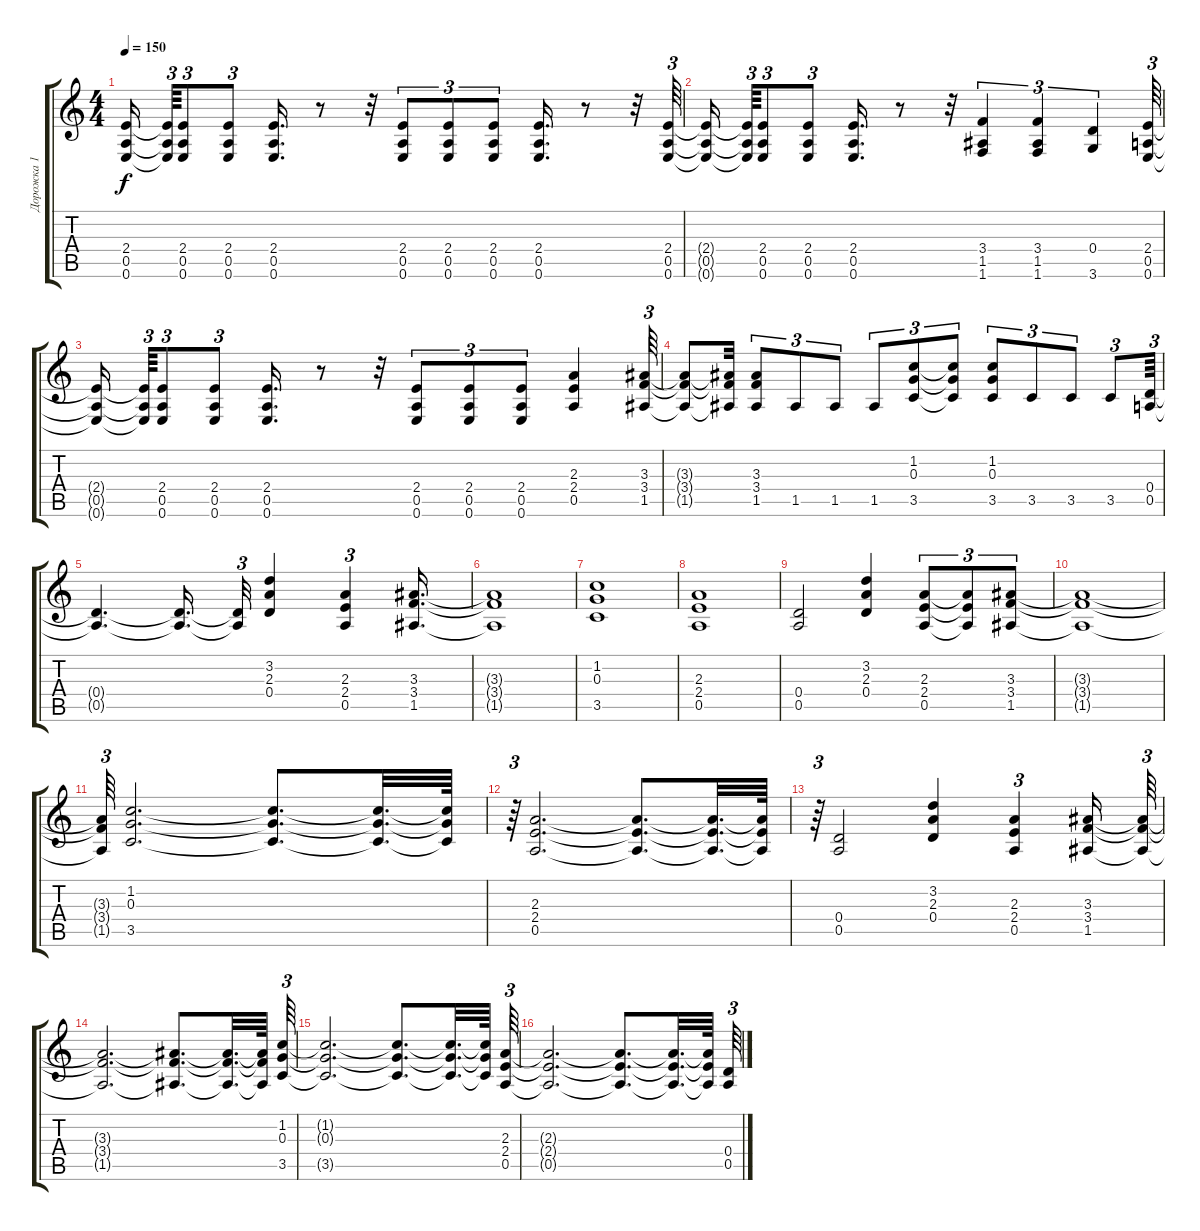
\track ("Дорожка 1" "Дорожка 1") {instrument overdrivenguitar}
\staff {score tabs}
\tuning (E4 B3 G3 D3 A2 E2) {hide}
\ts (4 4)
\tempo 150
\clef g2
\ks c
(2.4{t} 0.5{t} 0.6{t}).16{dy f beam splitsecondary} (2.4{t} 0.5{t} 0.6{t}).64{tu (3 2)} (2.4 0.5 0.6).8{tu (3 2)} (2.4 0.5 0.6).8{tu (3 2)} (2.4 0.5 0.6).16{d} r.8 r.32 (2.4 0.5 0.6).8{tu (3 2)} (2.4 0.5 0.6).8{tu (3 2)} (2.4 0.5 0.6).8{tu (3 2)} (2.4 0.5 0.6).16{d} r.8 r.32 (2.4 0.5 0.6).64{tu (3 2)} |
(2.4{t} 0.5{t} 0.6{t}).16{beam splitsecondary} (2.4{t} 0.5{t} 0.6{t}).64{tu (3 2)} (2.4 0.5 0.6).8{tu (3 2)} (2.4 0.5 0.6).8{tu (3 2)} (2.4 0.5 0.6).16{d} r.8 r.32 (3.4 1.5 1.6).4{tu (3 2)} (3.4 1.5 1.6).4{tu (3 2)} (0.4 3.6).4{tu (3 2)} (2.4 0.5 0.6).64{tu (3 2)} |
(2.4{t} 0.5{t} 0.6{t}).16{beam splitsecondary} (2.4{t} 0.5{t} 0.6{t}).64{tu (3 2)} (2.4 0.5 0.6).8{tu (3 2)} (2.4 0.5 0.6).8{tu (3 2)} (2.4 0.5 0.6).16{d} r.8 r.32 (2.4 0.5 0.6).8{tu (3 2)} (2.4 0.5 0.6).8{tu (3 2)} (2.4 0.5 0.6).8{tu (3 2)} (2.3 2.4 0.5).4 (3.3 3.4 1.5).64{tu (3 2)} |
(3.3{t} 3.4{t} 1.5{t}).8 (3.3{t} 3.4{t} 1.5{t}).32 (3.3 3.4 1.5).8{tu (3 2)} 1.5.8{tu (3 2)} 1.5.8{tu (3 2)} 1.5.8{tu (3 2)} (1.2 0.3 3.5).8{tu (3 2)} (1.2{t} 0.3{t} 3.5{t}).8{tu (3 2)} (1.2 0.3 3.5).8{tu (3 2)} 3.5.8{tu (3 2)} 3.5.8{tu (3 2)} 3.5.8{tu (3 2)} (0.4 0.5).64{tu (3 2)} |
(0.4{t} 0.5{t}).4{d} (0.4{t} 0.5{t}).16{d} (0.4{t} 0.5{t}).32{tu (3 2)} (3.2 2.3 0.4).4 (2.3 2.4 0.5).4{tu (3 2)} (3.3 3.4 1.5).16{d} |
(3.3{t} 3.4{t} 1.5{t}).1 |
(1.2 0.3 3.5).1 |
(2.3 2.4 0.5).1 |
(0.4 0.5).2 (3.2 2.3 0.4).4 (2.3 2.4 0.5).8{tu (3 2)} (2.3{t} 2.4{t} 0.5{t}).8{tu (3 2)} (3.3 3.4 1.5).8{tu (3 2)} |
(3.3{t} 3.4{t} 1.5{t}).1 |
(3.3{t} 3.4{t} 1.5{t}).64{tu (3 2)} (1.2 0.3 3.5).2{d} (1.2{t} 0.3{t} 3.5{t}).8{d} (1.2{t} 0.3{t} 3.5{t}).32{d} (1.2{t} 0.3{t} 3.5{t}).64 |
r.64{tu (3 2)} (2.3 2.4 0.5).2{d} (2.3{t} 2.4{t} 0.5{t}).8{d} (2.3{t} 2.4{t} 0.5{t}).32{d} (2.3{t} 2.4{t} 0.5{t}).64 |
r.64{tu (3 2)} (0.4 0.5).2 (3.2 2.3 0.4).4 (2.3 2.4 0.5).4{tu (3 2)} (3.3 3.4 1.5).16 (3.3{t} 3.4{t} 1.5{t}).64{tu (3 2)} |
(3.3{t} 3.4{t} 1.5{t}).2{d} (3.3{t} 3.4{t} 1.5{t}).8{d} (3.3{t} 3.4{t} 1.5{t}).32{d} (3.3{t} 3.4{t} 1.5{t}).64 (1.2 0.3 3.5).64{tu (3 2)} |
(1.2{t} 0.3{t} 3.5{t}).2{d} (1.2{t} 0.3{t} 3.5{t}).8{d} (1.2{t} 0.3{t} 3.5{t}).32{d} (1.2{t} 0.3{t} 3.5{t}).64 (2.3 2.4 0.5).64{tu (3 2)} |
(2.3{t} 2.4{t} 0.5{t}).2{d} (2.3{t} 2.4{t} 0.5{t}).8{d} (2.3{t} 2.4{t} 0.5{t}).32{d} (2.3{t} 2.4{t} 0.5{t}).64 (0.4 0.5).64{tu (3 2)}
